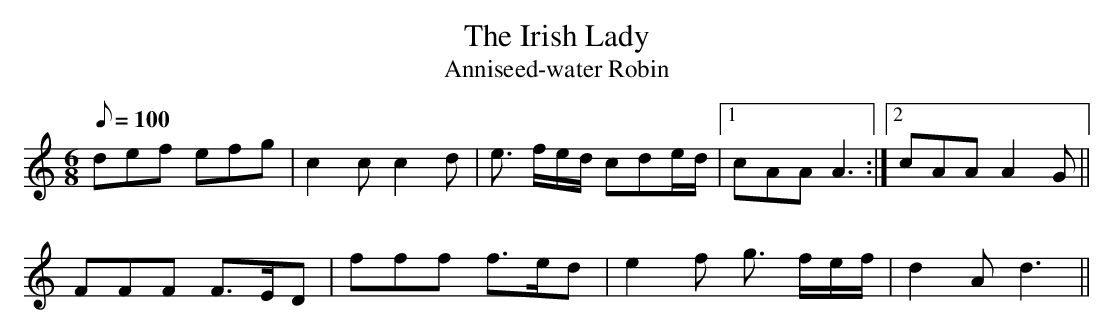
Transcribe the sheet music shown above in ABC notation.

X:1
T:The Irish Lady
T:Anniseed-water Robin
L:1/8
M:6/8
Q:100
K:DDor
def efg|c2c c2d|e> fe/2d/2 cde/2d/2|1 cAA A3:|2 cAA A2G||
FFF F>ED|fff f>ed|e2f g> fe/2f/2|d2A d3||
